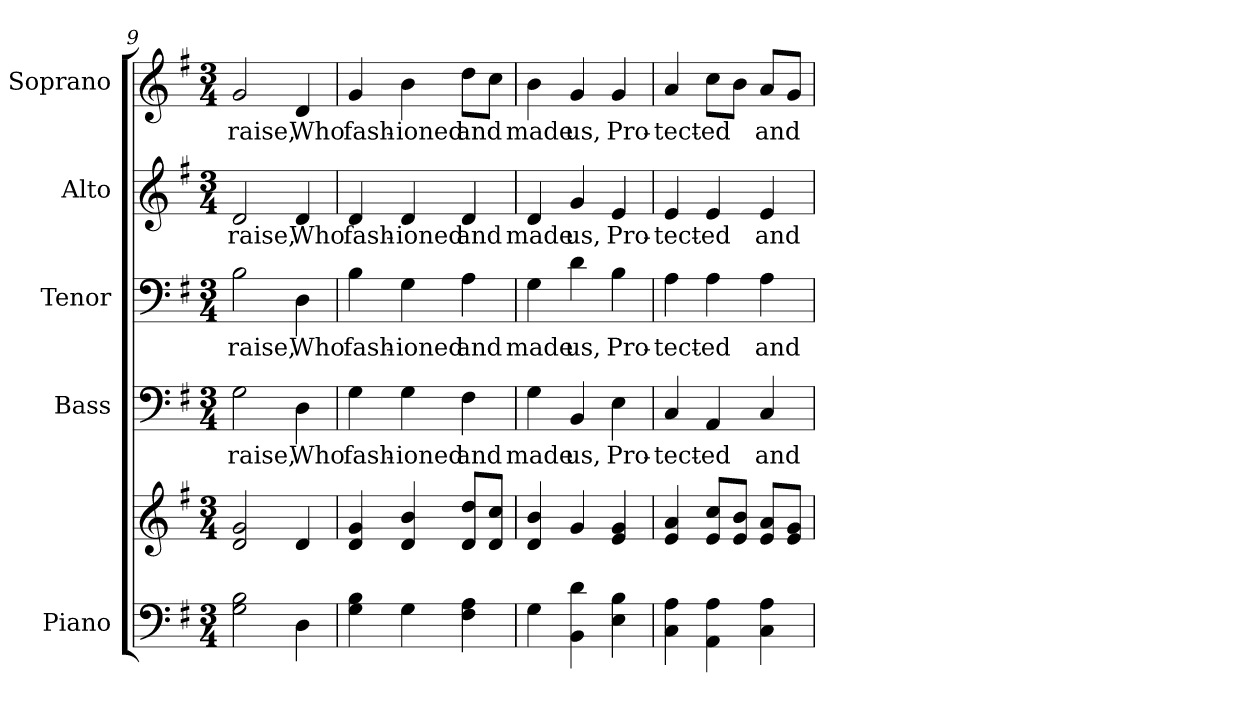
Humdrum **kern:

**kern	**kern	**kern	**text	**kern	**text	**kern	**text	**kern	**text
*part5	*part5	*part4	*part4	*part3	*part3	*part2	*part2	*part1	*part1
*staff6	*staff5	*staff4	*staff4	*staff3	*staff3	*staff2	*staff2	*staff1	*staff1
*I"Piano	*	*I"Bass	*	*I"Tenor	*	*I"Alto	*	*I"Soprano	*
*I'Pno.	*	*I'B.	*	*I'T.	*	*I'A.	*	*I'S.	*
*clefF4	*clefG2	*clefF4	*	*clefF4	*	*clefG2	*	*clefG2	*
*k[f#]	*k[f#]	*k[f#]	*	*k[f#]	*	*k[f#]	*	*k[f#]	*
*G:	*G:	*G:	*	*G:	*	*G:	*	*G:	*
*M3/4	*M3/4	*M3/4	*	*M3/4	*	*M3/4	*	*M3/4	*
=9	=9	=9	=9	=9	=9	=9	=9	=9	=9
!	!	!	!LO:LY:b:color=#000000	!	!	!	!	!	!
!	!	!	!	!	!LO:LY:b:color=#000000	!	!	!	!
!	!	!	!	!	!	!	!LO:LY:b:color=#000000	!	!
!	!	!	!	!	!	!	!	!	!LO:LY:b:color=#000000
2Gi\ 2Bi	2di/ 2gi	2Gi\	raise,	2Bi\	raise,	2di/	raise,	2gi/	raise,
!	!	!	!LO:LY:b:color=#000000	!	!	!	!	!	!
!	!	!	!	!	!LO:LY:b:color=#000000	!	!	!	!
!	!	!	!	!	!	!	!LO:LY:b:color=#000000	!	!
!	!	!	!	!	!	!	!	!	!LO:LY:b:color=#000000
4Di\	4di/	4Di\	Who	4Di\	Who	4di/	Who	4di/	Who
=10	=10	=10	=10	=10	=10	=10	=10	=10	=10
*	*^	*	*	*	*	*	*	*	*
!	!	!	!	!LO:LY:b:color=#000000	!	!	!	!	!	!
!	!	!	!	!	!	!LO:LY:b:color=#000000	!	!	!	!
!	!	!	!	!	!	!	!	!LO:LY:b:color=#000000	!	!
!	!	!	!	!	!	!	!	!	!	!LO:LY:b:color=#000000
4Gi\ 4Bi	4di/ 4gi	2ryy	4Gi\	fash-	4Bi\	fash-	4di/	fash-	4gi/	fash-
!	!	!	!	!LO:LY:b:color=#000000	!	!	!	!	!	!
!	!	!	!	!	!	!LO:LY:b:color=#000000	!	!	!	!
!	!	!	!	!	!	!	!	!LO:LY:b:color=#000000	!	!
!	!	!	!	!	!	!	!	!	!	!LO:LY:b:color=#000000
4Gi\	4di/ 4bi	.	4Gi\	-ioned	4Gi\	-ioned	4di/	-ioned	4bi\	-ioned
!	!	!	!	!LO:LY:b:color=#000000	!	!	!	!	!	!
!	!	!	!	!	!	!LO:LY:b:color=#000000	!	!	!	!
!	!	!	!	!	!	!	!	!LO:LY:b:color=#000000	!	!
!	!	!	!	!	!	!	!	!	!	!LO:LY:b:color=#000000
4F#i\ 4Ai	8di/ 8ddiL	4ryy	4F#i\	and	4Ai\	and	4di/	and	8ddi\L	and
.	8di/ 8cciJ	.	.	.	.	.	.	.	8cci\J	.
*	*v	*v	*	*	*	*	*	*	*	*
!!LO:PB:g=z
=11	=11	=11	=11	=11	=11	=11	=11	=11	=11
!	!	!	!LO:LY:b:color=#000000	!	!	!	!	!	!
!	!	!	!	!	!LO:LY:b:color=#000000	!	!	!	!
!	!	!	!	!	!	!	!LO:LY:b:color=#000000	!	!
!	!	!	!	!	!	!	!	!	!LO:LY:b:color=#000000
4Gi\	4di/ 4bi	4Gi\	made	4Gi\	made	4di/	made	4bi\	made
!	!	!	!LO:LY:b:color=#000000	!	!	!	!	!	!
!	!	!	!	!	!LO:LY:b:color=#000000	!	!	!	!
!	!	!	!	!	!	!	!LO:LY:b:color=#000000	!	!
!	!	!	!	!	!	!	!	!	!LO:LY:b:color=#000000
4BBi\ 4di	4gi/	4BBi/	us,	4di\	us,	4gi/	us,	4gi/	us,
!	!	!	!LO:LY:b:color=#000000	!	!	!	!	!	!
!	!	!	!	!	!LO:LY:b:color=#000000	!	!	!	!
!	!	!	!	!	!	!	!LO:LY:b:color=#000000	!	!
!	!	!	!	!	!	!	!	!	!LO:LY:b:color=#000000
4Ei\ 4Bi	4ei/ 4gi	4Ei\	Pro-	4Bi\	Pro-	4ei/	Pro-	4gi/	Pro-
=12	=12	=12	=12	=12	=12	=12	=12	=12	=12
*	*^	*	*	*	*	*	*	*	*
!	!	!	!	!LO:LY:b:color=#000000	!	!	!	!	!	!
!	!	!	!	!	!	!LO:LY:b:color=#000000	!	!	!	!
!	!	!	!	!	!	!	!	!LO:LY:b:color=#000000	!	!
!	!	!	!	!	!	!	!	!	!	!LO:LY:b:color=#000000
4Ci\ 4Ai	4ei/ 4ai	4ryy	4Ci/	-tect-	4Ai\	-tect-	4ei/	-tect-	4ai/	-tect-
!	!	!	!	!LO:LY:b:color=#000000	!	!	!	!	!	!
!	!	!	!	!	!	!LO:LY:b:color=#000000	!	!	!	!
!	!	!	!	!	!	!	!	!LO:LY:b:color=#000000	!	!
!	!	!	!	!	!	!	!	!	!	!LO:LY:b:color=#000000
4AAi\ 4Ai	8ei/ 8cciL	2ryy	4AAi/	-ed	4Ai\	-ed	4ei/	-ed	8cci\L	-ed
.	8ei/ 8biJ	.	.	.	.	.	.	.	8bi\J	.
!	!	!	!	!LO:LY:b:color=#000000	!	!	!	!	!	!
!	!	!	!	!	!	!LO:LY:b:color=#000000	!	!	!	!
!	!	!	!	!	!	!	!	!LO:LY:b:color=#000000	!	!
!	!	!	!	!	!	!	!	!	!	!LO:LY:b:color=#000000
4Ci\ 4Ai	8ei/ 8aiL	.	4Ci/	and	4Ai\	and	4ei/	and	8ai/L	and
.	8ei/ 8giJ	.	.	.	.	.	.	.	8gi/J	.
*	*v	*v	*	*	*	*	*	*	*	*
=	=	=	=	=	=	=	=	=	=
*-	*-	*-	*-	*-	*-	*-	*-	*-	*-
